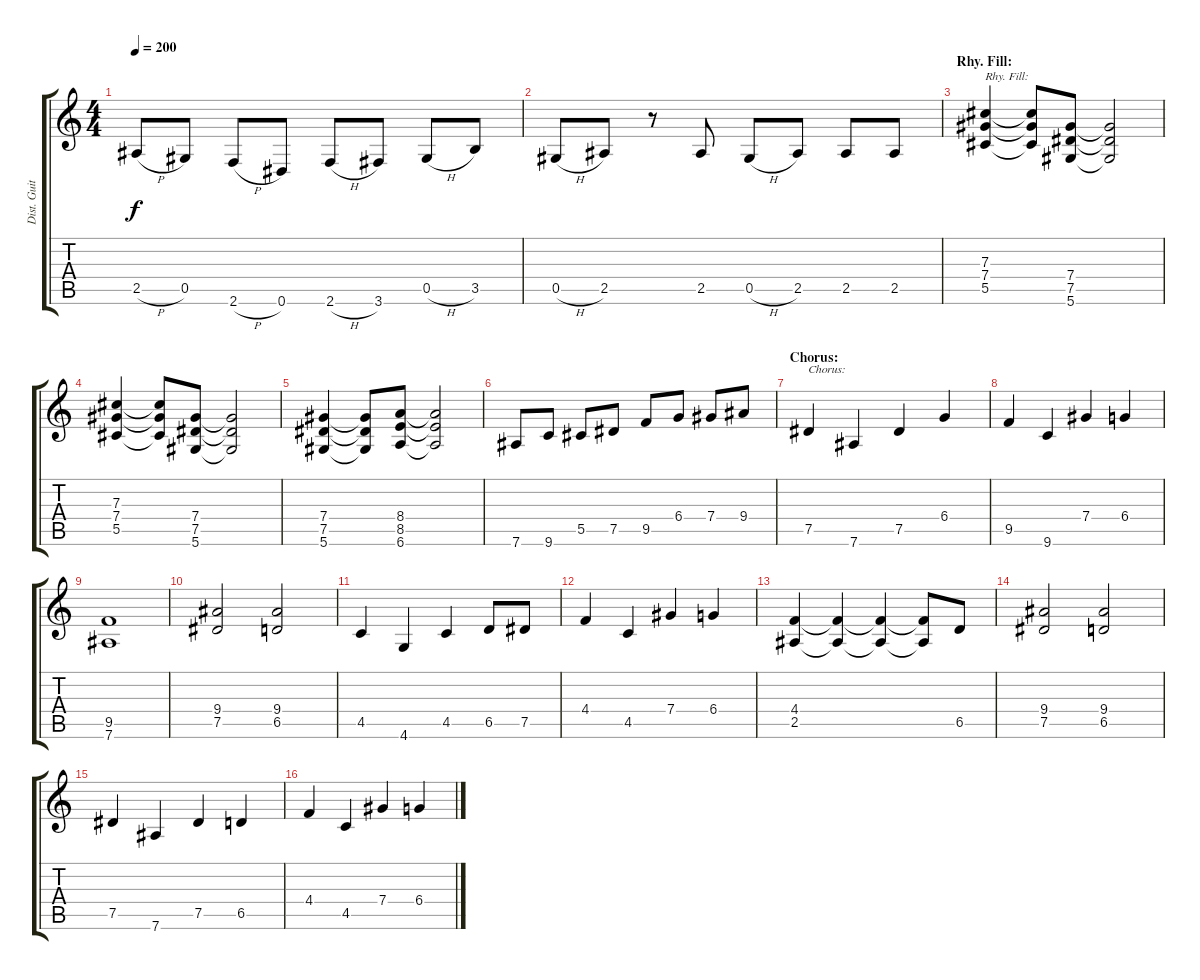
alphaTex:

\track ("Dist. Guitar 1" "Dist. Guit") {instrument distortionguitar}
\staff {score tabs}
\tuning (Eb4 Bb3 Gb3 Db3 Ab2 Eb2) {hide}
\ts (4 4)
\tempo 200
\clef g2
\ks c
2.5{h}.8{dy f} 0.5.8 2.6{h}.8 0.6.8 2.6{h}.8 3.6.8 0.5{h}.8 3.5.8 |
0.5{h}.8 2.5.8 r.8 2.5.8 0.5{h}.8 2.5.8 2.5.8 2.5.8 |
\section ("" "Rhy. Fill:")
(7.3 7.4 5.5).4{txt "Rhy. Fill:"} (7.3{t} 7.4{t} 5.5{t}).8 (7.4 7.5 5.6).8 (7.4{t} 7.5{t} 5.6{t}).2 |
(7.3 7.4 5.5).4 (7.3{t} 7.4{t} 5.5{t}).8 (7.4 7.5 5.6).8 (7.4{t} 7.5{t} 5.6{t}).2 |
(7.4 7.5 5.6).4 (7.4{t} 7.5{t} 5.6{t}).8 (8.4 8.5 6.6).8 (8.4{t} 8.5{t} 6.6{t}).2 |
7.6.8 9.6.8 5.5.8 7.5.8 9.5.8 6.4.8 7.4.8 9.4.8 |
\section ("" "Chorus:")
7.5.4{txt "Chorus:"} 7.6.4 7.5.4 6.4.4 |
9.5.4 9.6.4 7.4.4 6.4.4 |
(9.5 7.6).1 |
(9.4 7.5).2 (9.4 6.5).2 |
4.5.4 4.6.4 4.5.4 6.5.8 7.5.8 |
4.4.4 4.5.4 7.4.4 6.4.4 |
(4.4 2.5).4 (4.4{t} 2.5{t}).4 (4.4{t} 2.5{t}).4 (4.4{t} 2.5{t}).8 6.5.8 |
(9.4 7.5).2 (9.4 6.5).2 |
7.5.4 7.6.4 7.5.4 6.5.4 |
4.4.4 4.5.4 7.4.4 6.4.4
